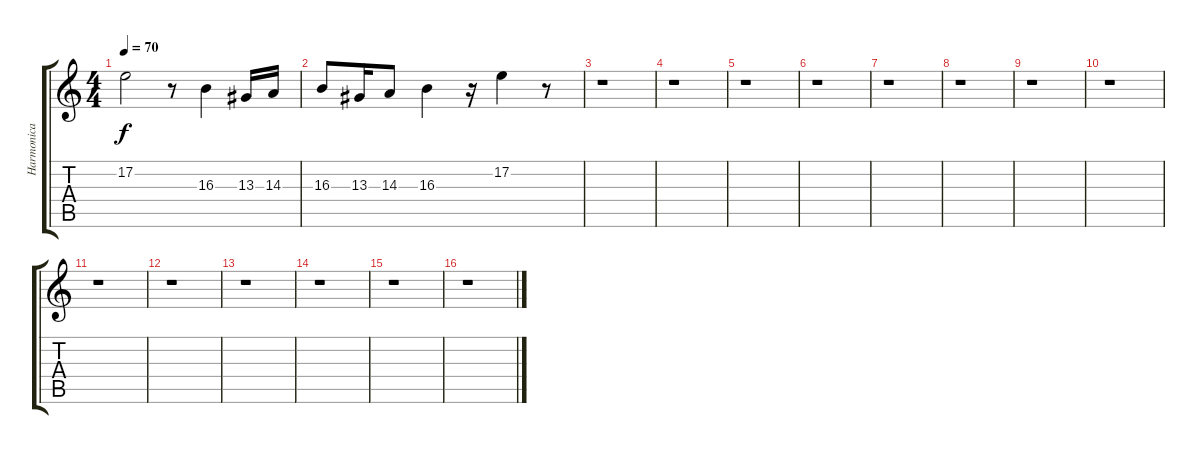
\track ("Harmonica" "Harmonica") {instrument harmonica}
\staff {score tabs}
\tuning (E4 B3 G3 D3 A2 E2) {hide}
\ts (4 4)
\tempo 70
\clef g2
\ks c
17.2.2{dy f} r.8 16.3.4 13.3.16 14.3.16 |
16.3.8 13.3.16 14.3.8 16.3.4 r.16 17.2.4 r.8 |
r.1 |
r.1 |
r.1 |
r.1 |
r.1 |
r.1 |
r.1 |
r.1 |
r.1 |
r.1 |
r.1 |
r.1 |
r.1 |
r.1
